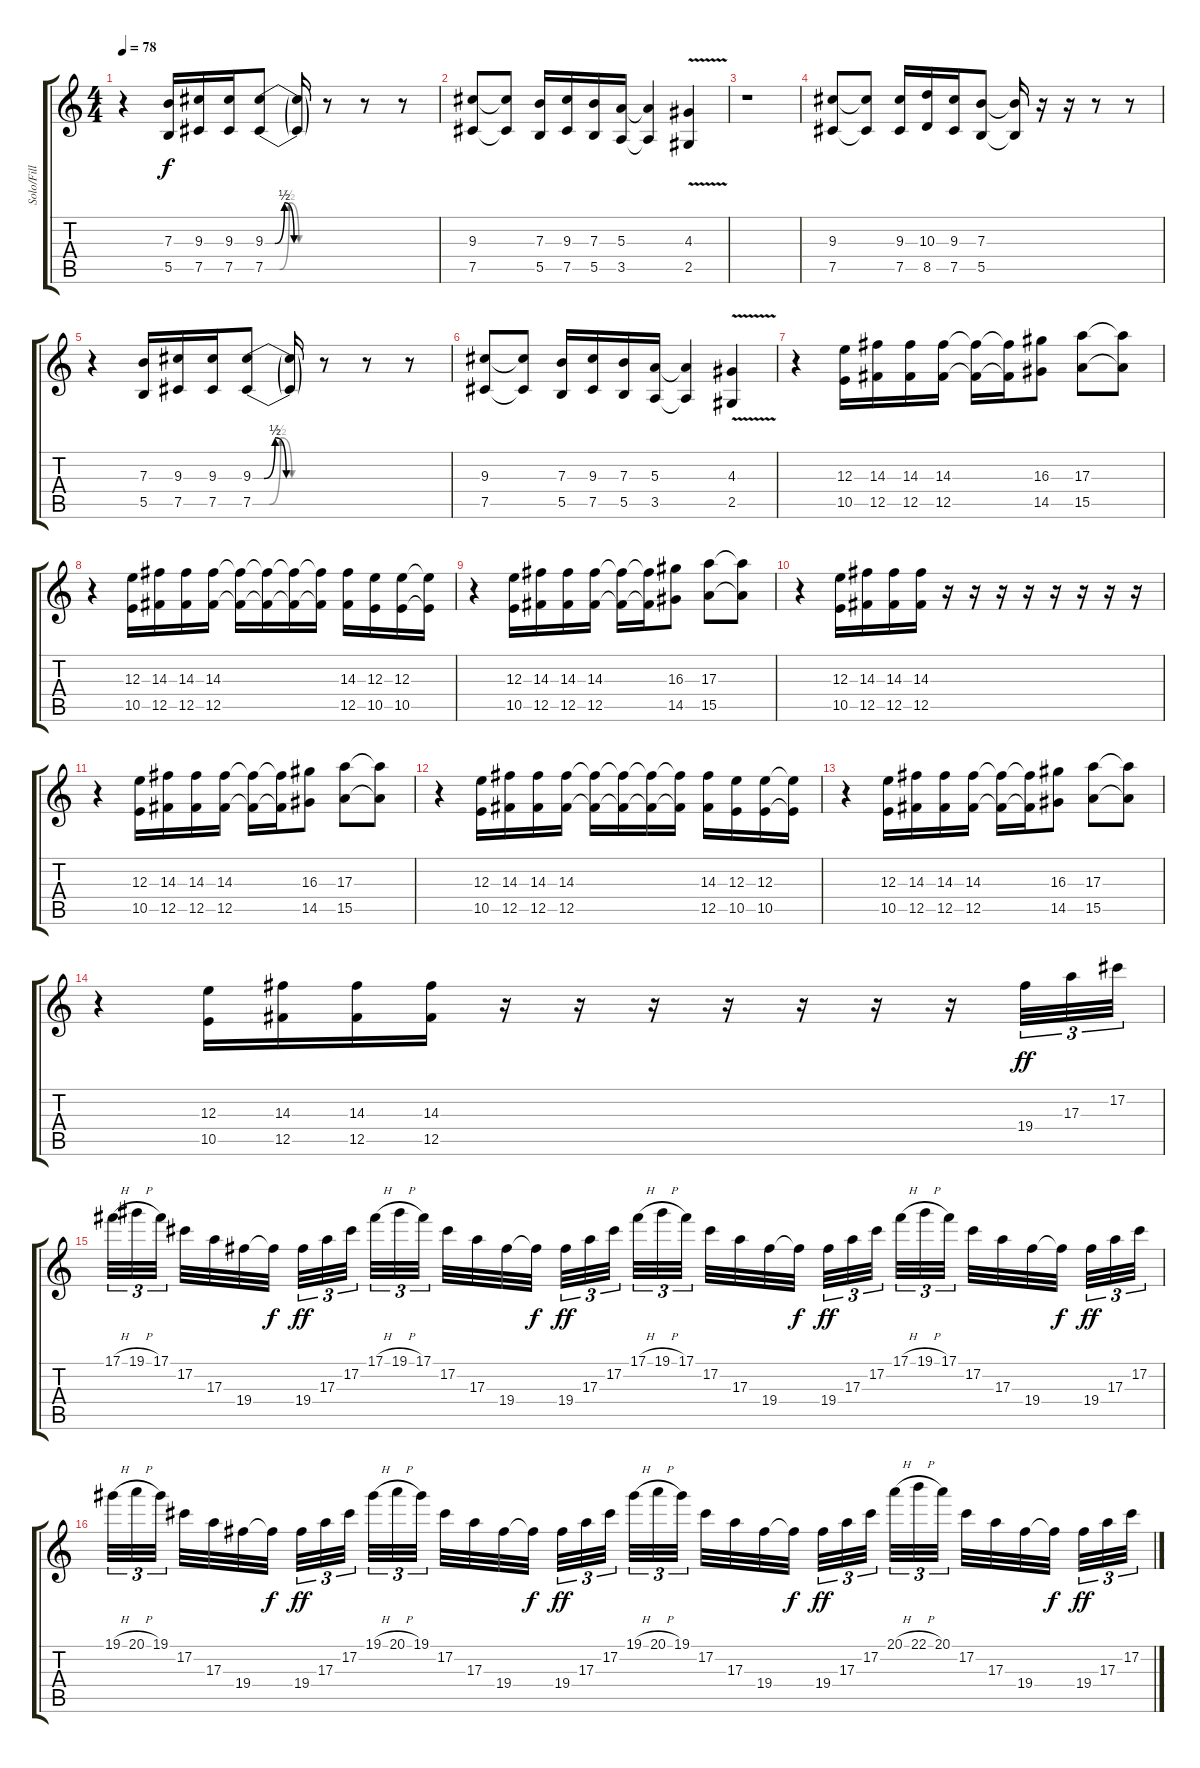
\track ("Solo/Fill Guitar" "Solo/Fill ") {instrument distortionguitar}
\staff {score tabs}
\tuning (Db4 Ab3 E3 B2 Gb2 B1) {hide}
\ts (4 4)
\tempo 78
\clef g2
\ks c
r.4{dy f} (7.3 5.5).16 (9.3 7.5).16 (9.3 7.5).16 (9.3{be (custom 0 0 10 0 20 2 30 0 45 0 60 0)} 7.5{be (custom 0 0 15 0 25 2 35 0 60 0)}).8 (9.3{t} 7.5{t}).16 r.8 r.8 r.8 |
(9.3 7.5).8 (9.3{t} 7.5{t}).8 (7.3 5.5).16 (9.3 7.5).16 (7.3 5.5).16 (5.3 3.5).16 (5.3{t} 3.5{t}).4 (4.3 2.5{v}).4 |
r.1 |
(9.3 7.5).8 (9.3{t} 7.5{t}).8 (9.3 7.5).16 (10.3 8.5).16 (9.3 7.5).16 (7.3 5.5).8 (7.3{t} 5.5{t}).16 r.16 r.16 r.8 r.8 |
r.4 (7.3 5.5).16 (9.3 7.5).16 (9.3 7.5).16 (9.3{be (custom 0 0 10 0 20 2 30 0 45 0 60 0)} 7.5{be (custom 0 0 15 0 25 2 35 0 60 0)}).8 (9.3{t} 7.5{t}).16 r.8 r.8 r.8 |
(9.3 7.5).8 (9.3{t} 7.5{t}).8 (7.3 5.5).16 (9.3 7.5).16 (7.3 5.5).16 (5.3 3.5).16 (5.3{t} 3.5{t}).4 (4.3 2.5{v}).4 |
r.4 (12.3 10.5).16 (14.3 12.5).16 (14.3 12.5).16 (14.3 12.5).16 (14.3{t} 12.5{t}).16 (14.3{t} 12.5{t}).16 (16.3 14.5).8 (17.3 15.5).8 (17.3{t} 15.5{t}).8 |
r.4 (12.3 10.5).16 (14.3 12.5).16 (14.3 12.5).16 (14.3 12.5).16 (14.3{t} 12.5{t}).16 (14.3{t} 12.5{t}).16 (14.3{t} 12.5{t}).16 (14.3{t} 12.5{t}).16 (14.3 12.5).16 (12.3 10.5).16 (12.3 10.5).16 (12.3{t} 10.5{t}).16 |
r.4 (12.3 10.5).16 (14.3 12.5).16 (14.3 12.5).16 (14.3 12.5).16 (14.3{t} 12.5{t}).16 (14.3{t} 12.5{t}).16 (16.3 14.5).8 (17.3 15.5).8 (17.3{t} 15.5{t}).8 |
r.4 (12.3 10.5).16 (14.3 12.5).16 (14.3 12.5).16 (14.3 12.5).16 r.16 r.16 r.16 r.16 r.16 r.16 r.16 r.16 |
r.4 (12.3 10.5).16 (14.3 12.5).16 (14.3 12.5).16 (14.3 12.5).16 (14.3{t} 12.5{t}).16 (14.3{t} 12.5{t}).16 (16.3 14.5).8 (17.3 15.5).8 (17.3{t} 15.5{t}).8 |
r.4 (12.3 10.5).16 (14.3 12.5).16 (14.3 12.5).16 (14.3 12.5).16 (14.3{t} 12.5{t}).16 (14.3{t} 12.5{t}).16 (14.3{t} 12.5{t}).16 (14.3{t} 12.5{t}).16 (14.3 12.5).16 (12.3 10.5).16 (12.3 10.5).16 (12.3{t} 10.5{t}).16 |
r.4 (12.3 10.5).16 (14.3 12.5).16 (14.3 12.5).16 (14.3 12.5).16 (14.3{t} 12.5{t}).16 (14.3{t} 12.5{t}).16 (16.3 14.5).8 (17.3 15.5).8 (17.3{t} 15.5{t}).8 |
r.4 (12.3 10.5).16 (14.3 12.5).16 (14.3 12.5).16 (14.3 12.5).16 r.16 r.16 r.16 r.16 r.16 r.16 r.16 19.4.32{tu (3 2) dy ff} 17.3.32{tu (3 2)} 17.2.32{tu (3 2)} |
17.1{h}.32{tu (3 2)} 19.1{h}.32{tu (3 2)} 17.1.32{tu (3 2)} 17.2.32 17.3.32 19.4.32 19.4{t}.32{dy f} 19.4.32{tu (3 2) dy ff} 17.3.32{tu (3 2)} 17.2.32{tu (3 2)} 17.1{h}.32{tu (3 2)} 19.1{h}.32{tu (3 2)} 17.1.32{tu (3 2)} 17.2.32 17.3.32 19.4.32 19.4{t}.32{dy f} 19.4.32{tu (3 2) dy ff} 17.3.32{tu (3 2)} 17.2.32{tu (3 2)} 17.1{h}.32{tu (3 2)} 19.1{h}.32{tu (3 2)} 17.1.32{tu (3 2)} 17.2.32 17.3.32 19.4.32 19.4{t}.32{dy f} 19.4.32{tu (3 2) dy ff} 17.3.32{tu (3 2)} 17.2.32{tu (3 2)} 17.1{h}.32{tu (3 2)} 19.1{h}.32{tu (3 2)} 17.1.32{tu (3 2)} 17.2.32 17.3.32 19.4.32 19.4{t}.32{dy f} 19.4.32{tu (3 2) dy ff} 17.3.32{tu (3 2)} 17.2.32{tu (3 2)} |
19.1{h}.32{tu (3 2)} 20.1{h}.32{tu (3 2)} 19.1.32{tu (3 2)} 17.2.32 17.3.32 19.4.32 19.4{t}.32{dy f} 19.4.32{tu (3 2) dy ff} 17.3.32{tu (3 2)} 17.2.32{tu (3 2)} 19.1{h}.32{tu (3 2)} 20.1{h}.32{tu (3 2)} 19.1.32{tu (3 2)} 17.2.32 17.3.32 19.4.32 19.4{t}.32{dy f} 19.4.32{tu (3 2) dy ff} 17.3.32{tu (3 2)} 17.2.32{tu (3 2)} 19.1{h}.32{tu (3 2)} 20.1{h}.32{tu (3 2)} 19.1.32{tu (3 2)} 17.2.32 17.3.32 19.4.32 19.4{t}.32{dy f} 19.4.32{tu (3 2) dy ff} 17.3.32{tu (3 2)} 17.2.32{tu (3 2)} 20.1{h}.32{tu (3 2)} 22.1{h}.32{tu (3 2)} 20.1.32{tu (3 2)} 17.2.32 17.3.32 19.4.32 19.4{t}.32{dy f} 19.4.32{tu (3 2) dy ff} 17.3.32{tu (3 2)} 17.2.32{tu (3 2)}
